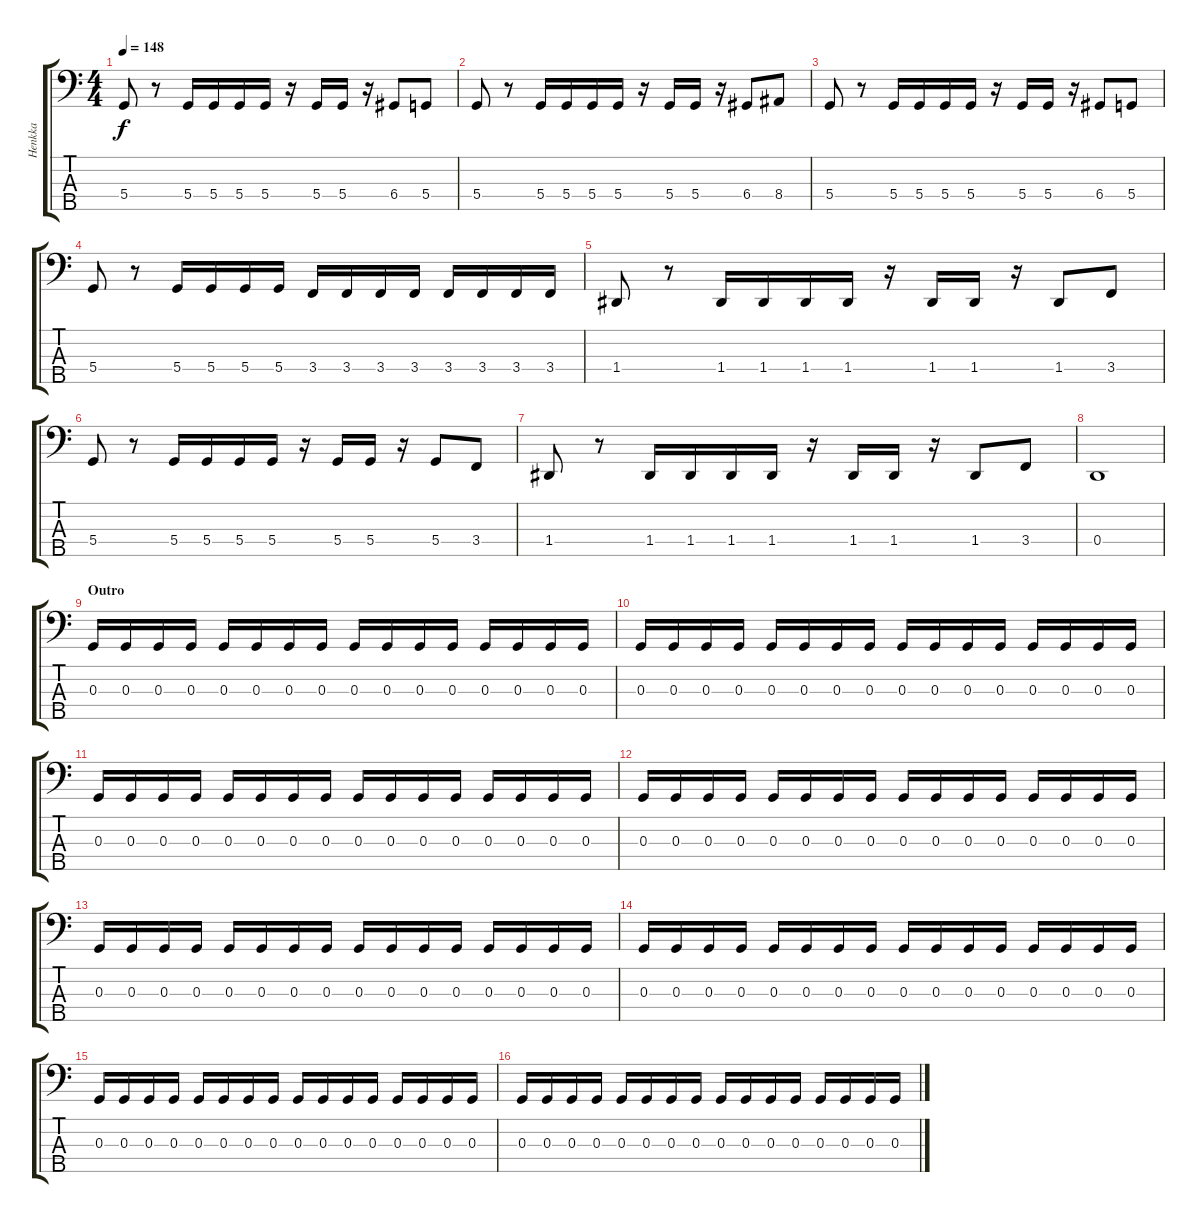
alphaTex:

\track ("Henkka" "Henkka") {instrument electricbasspick}
\staff {score tabs}
\tuning (F2 C2 G1 D1 A0) {hide}
\ts (4 4)
\tempo 148
\clef f4
\ks c
5.4.8{dy f} r.8 5.4.16 5.4.16 5.4.16 5.4.16 r.16 5.4.16 5.4.16 r.16 6.4.8 5.4.8 |
5.4.8 r.8 5.4.16 5.4.16 5.4.16 5.4.16 r.16 5.4.16 5.4.16 r.16 6.4.8 8.4.8 |
5.4.8 r.8 5.4.16 5.4.16 5.4.16 5.4.16 r.16 5.4.16 5.4.16 r.16 6.4.8 5.4.8 |
5.4.8 r.8 5.4.16 5.4.16 5.4.16 5.4.16 3.4.16 3.4.16 3.4.16 3.4.16 3.4.16 3.4.16 3.4.16 3.4.16 |
1.4.8 r.8 1.4.16 1.4.16 1.4.16 1.4.16 r.16 1.4.16 1.4.16 r.16 1.4.8 3.4.8 |
5.4.8 r.8 5.4.16 5.4.16 5.4.16 5.4.16 r.16 5.4.16 5.4.16 r.16 5.4.8 3.4.8 |
1.4.8 r.8 1.4.16 1.4.16 1.4.16 1.4.16 r.16 1.4.16 1.4.16 r.16 1.4.8 3.4.8 |
0.4.1 |
\section ("" "Outro")
0.3.16 0.3.16 0.3.16 0.3.16 0.3.16 0.3.16 0.3.16 0.3.16 0.3.16 0.3.16 0.3.16 0.3.16 0.3.16 0.3.16 0.3.16 0.3.16 |
0.3.16 0.3.16 0.3.16 0.3.16 0.3.16 0.3.16 0.3.16 0.3.16 0.3.16 0.3.16 0.3.16 0.3.16 0.3.16 0.3.16 0.3.16 0.3.16 |
0.3.16 0.3.16 0.3.16 0.3.16 0.3.16 0.3.16 0.3.16 0.3.16 0.3.16 0.3.16 0.3.16 0.3.16 0.3.16 0.3.16 0.3.16 0.3.16 |
0.3.16 0.3.16 0.3.16 0.3.16 0.3.16 0.3.16 0.3.16 0.3.16 0.3.16 0.3.16 0.3.16 0.3.16 0.3.16 0.3.16 0.3.16 0.3.16 |
0.3.16 0.3.16 0.3.16 0.3.16 0.3.16 0.3.16 0.3.16 0.3.16 0.3.16 0.3.16 0.3.16 0.3.16 0.3.16 0.3.16 0.3.16 0.3.16 |
0.3.16 0.3.16 0.3.16 0.3.16 0.3.16 0.3.16 0.3.16 0.3.16 0.3.16 0.3.16 0.3.16 0.3.16 0.3.16 0.3.16 0.3.16 0.3.16 |
0.3.16 0.3.16 0.3.16 0.3.16 0.3.16 0.3.16 0.3.16 0.3.16 0.3.16 0.3.16 0.3.16 0.3.16 0.3.16 0.3.16 0.3.16 0.3.16 |
0.3.16 0.3.16 0.3.16 0.3.16 0.3.16 0.3.16 0.3.16 0.3.16 0.3.16 0.3.16 0.3.16 0.3.16 0.3.16 0.3.16 0.3.16 0.3.16
